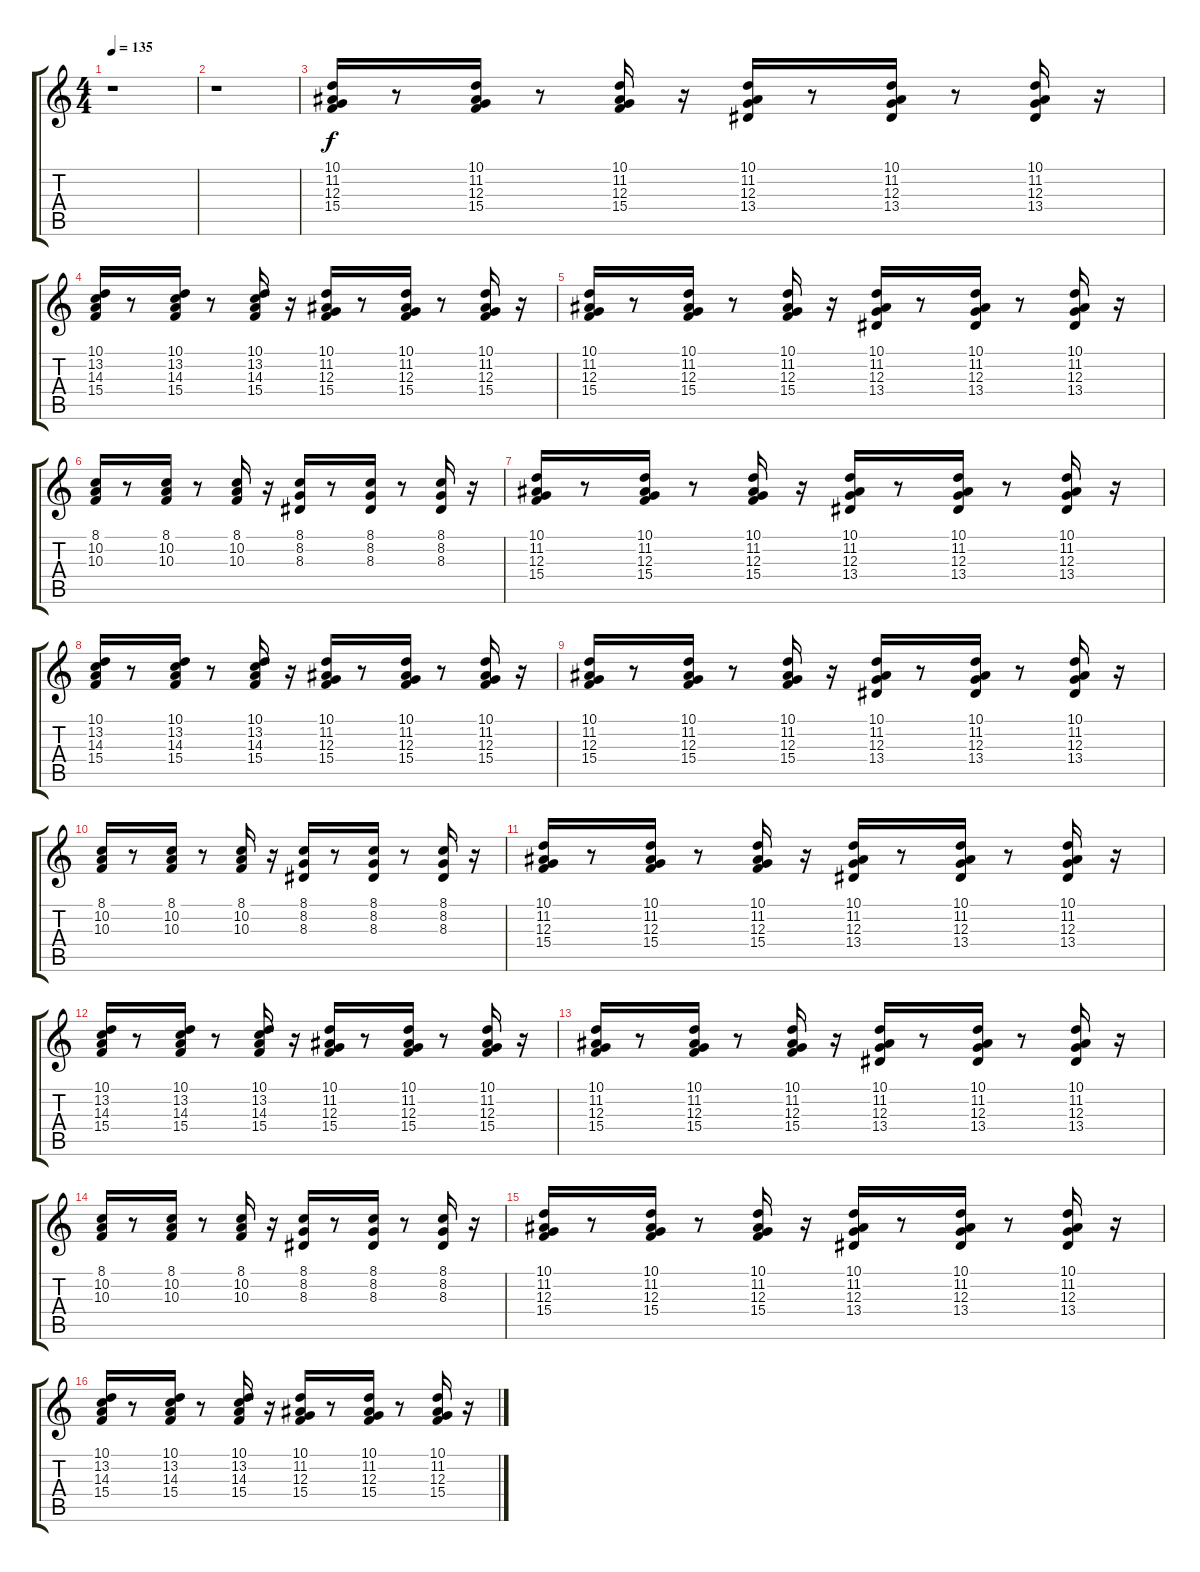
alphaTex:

\track "" {instrument timpani}
\staff {score tabs}
\tuning (E4 B3 G3 D3 A2 E2) {hide}
\ts (4 4)
\tempo 135
\clef g2
\ks c
r.1{dy f} |
r.1 |
(10.1 11.2 12.3 15.4).16 r.8 (10.1 11.2 12.3 15.4).16 r.8 (10.1 11.2 12.3 15.4).16 r.16 (10.1 11.2 12.3 13.4).16 r.8 (10.1 11.2 12.3 13.4).16 r.8 (10.1 11.2 12.3 13.4).16 r.16 |
(10.1 13.2 14.3 15.4).16 r.8 (10.1 13.2 14.3 15.4).16 r.8 (10.1 13.2 14.3 15.4).16 r.16 (10.1 11.2 12.3 15.4).16 r.8 (10.1 11.2 12.3 15.4).16 r.8 (10.1 11.2 12.3 15.4).16 r.16 |
(10.1 11.2 12.3 15.4).16 r.8 (10.1 11.2 12.3 15.4).16 r.8 (10.1 11.2 12.3 15.4).16 r.16 (10.1 11.2 12.3 13.4).16 r.8 (10.1 11.2 12.3 13.4).16 r.8 (10.1 11.2 12.3 13.4).16 r.16 |
(8.1 10.2 10.3).16 r.8 (8.1 10.2 10.3).16 r.8 (8.1 10.2 10.3).16 r.16 (8.1 8.2 8.3).16 r.8 (8.1 8.2 8.3).16 r.8 (8.1 8.2 8.3).16 r.16 |
(10.1 11.2 12.3 15.4).16 r.8 (10.1 11.2 12.3 15.4).16 r.8 (10.1 11.2 12.3 15.4).16 r.16 (10.1 11.2 12.3 13.4).16 r.8 (10.1 11.2 12.3 13.4).16 r.8 (10.1 11.2 12.3 13.4).16 r.16 |
(10.1 13.2 14.3 15.4).16 r.8 (10.1 13.2 14.3 15.4).16 r.8 (10.1 13.2 14.3 15.4).16 r.16 (10.1 11.2 12.3 15.4).16 r.8 (10.1 11.2 12.3 15.4).16 r.8 (10.1 11.2 12.3 15.4).16 r.16 |
(10.1 11.2 12.3 15.4).16 r.8 (10.1 11.2 12.3 15.4).16 r.8 (10.1 11.2 12.3 15.4).16 r.16 (10.1 11.2 12.3 13.4).16 r.8 (10.1 11.2 12.3 13.4).16 r.8 (10.1 11.2 12.3 13.4).16 r.16 |
(8.1 10.2 10.3).16 r.8 (8.1 10.2 10.3).16 r.8 (8.1 10.2 10.3).16 r.16 (8.1 8.2 8.3).16 r.8 (8.1 8.2 8.3).16 r.8 (8.1 8.2 8.3).16 r.16 |
(10.1 11.2 12.3 15.4).16 r.8 (10.1 11.2 12.3 15.4).16 r.8 (10.1 11.2 12.3 15.4).16 r.16 (10.1 11.2 12.3 13.4).16 r.8 (10.1 11.2 12.3 13.4).16 r.8 (10.1 11.2 12.3 13.4).16 r.16 |
(10.1 13.2 14.3 15.4).16 r.8 (10.1 13.2 14.3 15.4).16 r.8 (10.1 13.2 14.3 15.4).16 r.16 (10.1 11.2 12.3 15.4).16 r.8 (10.1 11.2 12.3 15.4).16 r.8 (10.1 11.2 12.3 15.4).16 r.16 |
(10.1 11.2 12.3 15.4).16 r.8 (10.1 11.2 12.3 15.4).16 r.8 (10.1 11.2 12.3 15.4).16 r.16 (10.1 11.2 12.3 13.4).16 r.8 (10.1 11.2 12.3 13.4).16 r.8 (10.1 11.2 12.3 13.4).16 r.16 |
(8.1 10.2 10.3).16 r.8 (8.1 10.2 10.3).16 r.8 (8.1 10.2 10.3).16 r.16 (8.1 8.2 8.3).16 r.8 (8.1 8.2 8.3).16 r.8 (8.1 8.2 8.3).16 r.16 |
(10.1 11.2 12.3 15.4).16 r.8 (10.1 11.2 12.3 15.4).16 r.8 (10.1 11.2 12.3 15.4).16 r.16 (10.1 11.2 12.3 13.4).16 r.8 (10.1 11.2 12.3 13.4).16 r.8 (10.1 11.2 12.3 13.4).16 r.16 |
(10.1 13.2 14.3 15.4).16 r.8 (10.1 13.2 14.3 15.4).16 r.8 (10.1 13.2 14.3 15.4).16 r.16 (10.1 11.2 12.3 15.4).16 r.8 (10.1 11.2 12.3 15.4).16 r.8 (10.1 11.2 12.3 15.4).16 r.16
